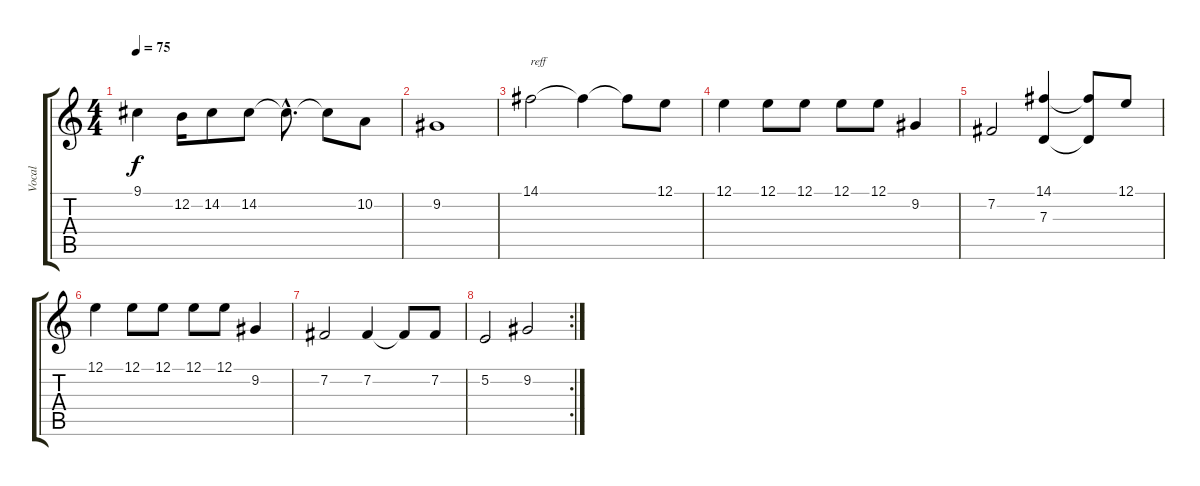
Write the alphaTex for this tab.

\track ("Vocal" "Vocal") {instrument accordion}
\staff {score tabs}
\tuning (E4 B3 G3 D3 A2 E2) {hide}
\ts (4 4)
\tempo 75
\clef g2
\ks c
9.1.4{dy f} 12.2.16 14.2.8 14.2.8 14.2{hac t}.8{d} 14.2{t}.8 10.2.8 |
9.2.1 |
14.1.2{txt "reff"} 14.1{t}.4 14.1{t}.8 12.1.8 |
12.1.4 12.1.8 12.1.8 12.1.8 12.1.8 9.2.4 |
7.2.2 (14.1 7.3).4 (14.1{t} 7.3{t}).8 12.1.8 |
12.1.4 12.1.8 12.1.8 12.1.8 12.1.8 9.2.4 |
7.2.2 7.2.4 7.2{t}.8 7.2.8 |
\rc 2
5.2.2 9.2.2
